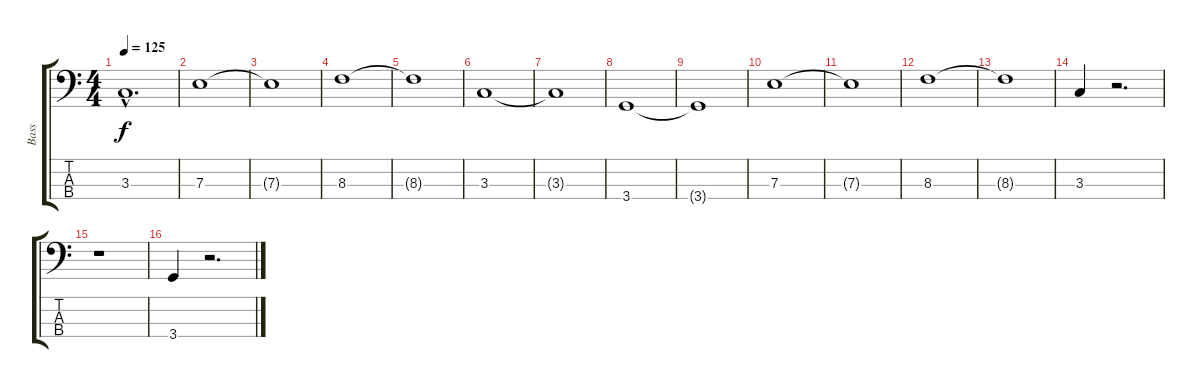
\track ("Bass" "Bass") {instrument electricbasspick}
\staff {score tabs}
\tuning (G2 D2 A1 E1) {hide}
\ts (4 4)
\tempo 125
\clef f4
\ks c
3.3{hac t}.1{d dy f} |
7.3.1 |
7.3{t}.1 |
8.3.1 |
8.3{t}.1 |
3.3.1 |
3.3{t}.1 |
3.4.1 |
3.4{t}.1 |
7.3.1 |
7.3{t}.1 |
8.3.1 |
8.3{t}.1 |
3.3.4 r.2{d} |
r.1 |
3.4.4 r.2{d}
